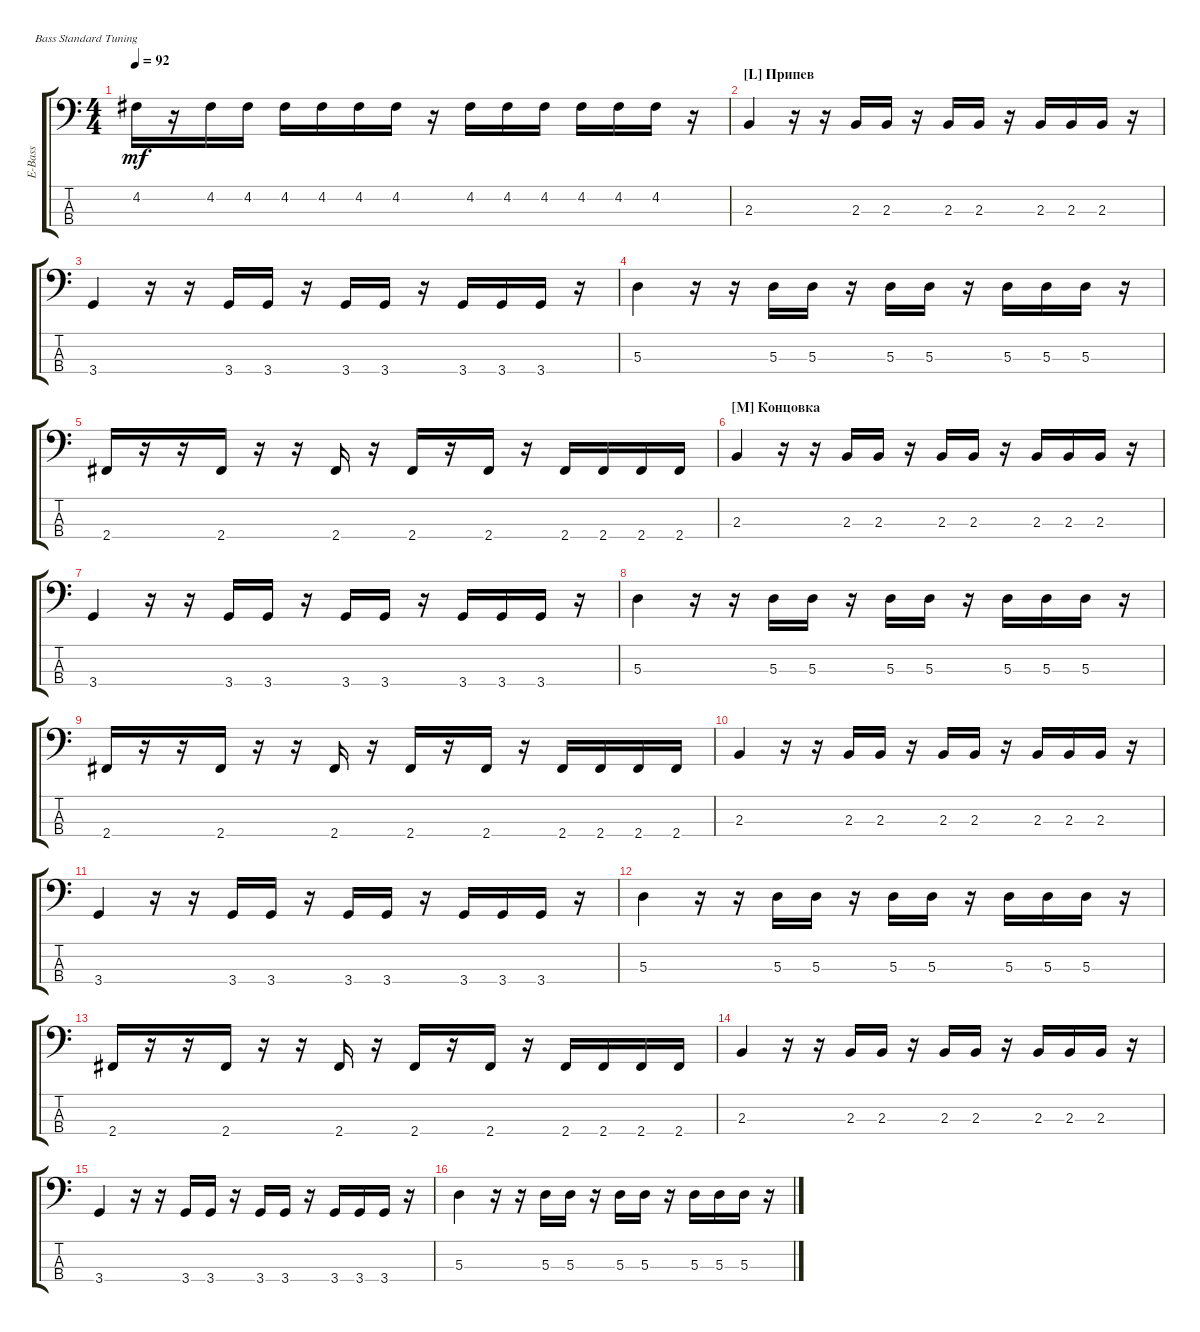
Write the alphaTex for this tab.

\track ("Electric Bass" "E-Bass") {instrument electricbassfinger}
\staff {score tabs}
\tuning (G2 D2 A1 E1)
\ts (4 4)
\tempo 92
\clef f4
\ks c
4.2.16{dy mf} r.16 4.2.16 4.2.16 4.2.16 4.2.16 4.2.16 4.2.16 r.16 4.2.16 4.2.16 4.2.16 4.2.16 4.2.16 4.2.16 r.16 |
\section ("L" "Припев")
2.3.4 r.16 r.16 2.3.16 2.3.16 r.16 2.3.16 2.3.16 r.16 2.3.16 2.3.16 2.3.16 r.16 |
3.4.4 r.16 r.16 3.4.16 3.4.16 r.16 3.4.16 3.4.16 r.16 3.4.16 3.4.16 3.4.16 r.16 |
5.3.4 r.16 r.16 5.3.16 5.3.16 r.16 5.3.16 5.3.16 r.16 5.3.16 5.3.16 5.3.16 r.16 |
2.4.16 r.16 r.16 2.4.16 r.16 r.16 2.4.16 r.16 2.4.16 r.16 2.4.16 r.16 2.4.16 2.4.16 2.4.16 2.4.16 |
\section ("M" "Концовка")
2.3.4 r.16 r.16 2.3.16 2.3.16 r.16 2.3.16 2.3.16 r.16 2.3.16 2.3.16 2.3.16 r.16 |
3.4.4 r.16 r.16 3.4.16 3.4.16 r.16 3.4.16 3.4.16 r.16 3.4.16 3.4.16 3.4.16 r.16 |
5.3.4 r.16 r.16 5.3.16 5.3.16 r.16 5.3.16 5.3.16 r.16 5.3.16 5.3.16 5.3.16 r.16 |
2.4.16 r.16 r.16 2.4.16 r.16 r.16 2.4.16 r.16 2.4.16 r.16 2.4.16 r.16 2.4.16 2.4.16 2.4.16 2.4.16 |
2.3.4 r.16 r.16 2.3.16 2.3.16 r.16 2.3.16 2.3.16 r.16 2.3.16 2.3.16 2.3.16 r.16 |
3.4.4 r.16 r.16 3.4.16 3.4.16 r.16 3.4.16 3.4.16 r.16 3.4.16 3.4.16 3.4.16 r.16 |
5.3.4 r.16 r.16 5.3.16 5.3.16 r.16 5.3.16 5.3.16 r.16 5.3.16 5.3.16 5.3.16 r.16 |
2.4.16 r.16 r.16 2.4.16 r.16 r.16 2.4.16 r.16 2.4.16 r.16 2.4.16 r.16 2.4.16 2.4.16 2.4.16 2.4.16 |
2.3.4 r.16 r.16 2.3.16 2.3.16 r.16 2.3.16 2.3.16 r.16 2.3.16 2.3.16 2.3.16 r.16 |
3.4.4 r.16 r.16 3.4.16 3.4.16 r.16 3.4.16 3.4.16 r.16 3.4.16 3.4.16 3.4.16 r.16 |
5.3.4 r.16 r.16 5.3.16 5.3.16 r.16 5.3.16 5.3.16 r.16 5.3.16 5.3.16 5.3.16 r.16
